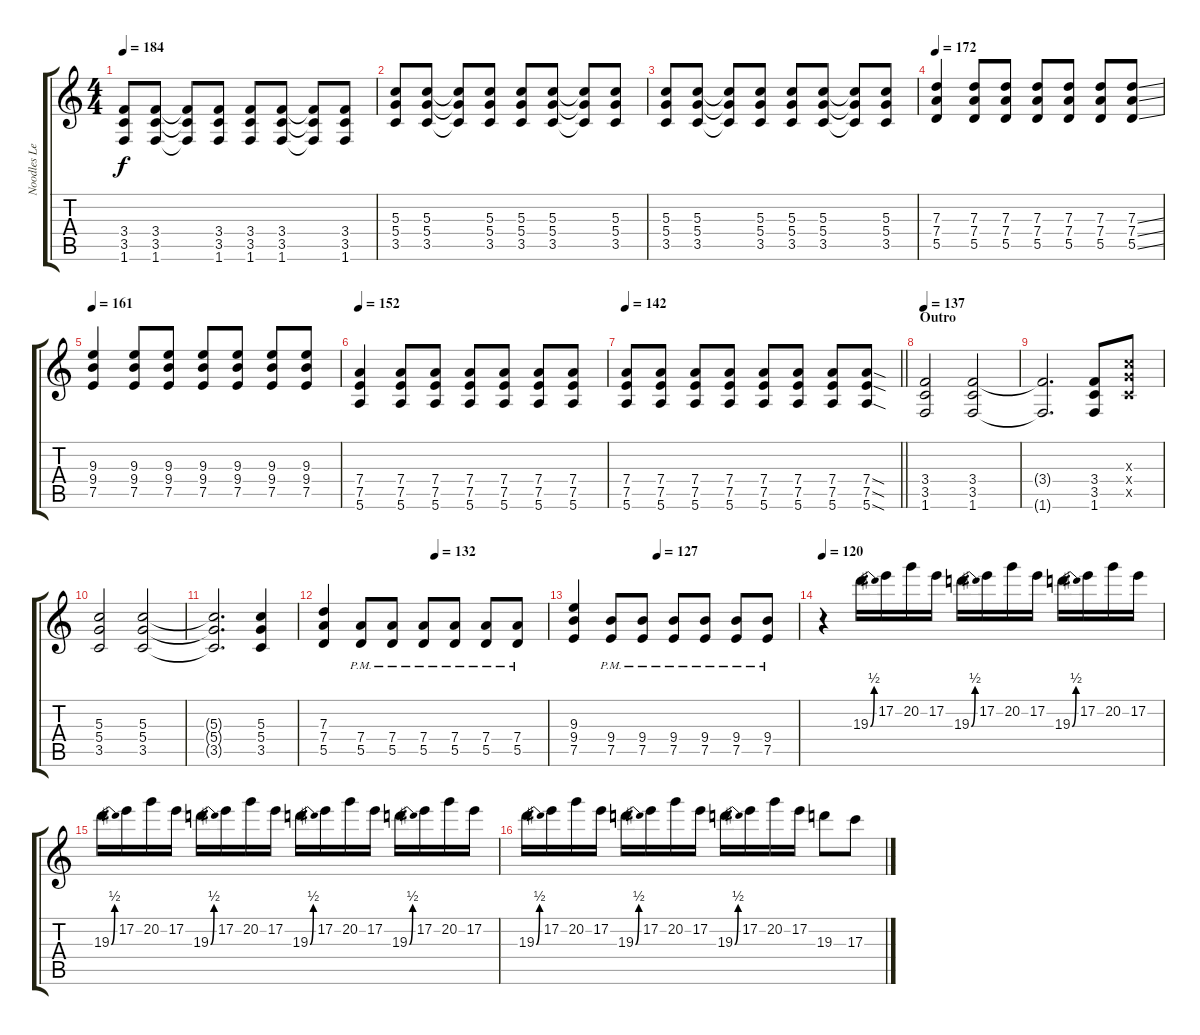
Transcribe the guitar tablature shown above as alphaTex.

\track ("Noodles Lead Guitar" "Noodles Le") {instrument overdrivenguitar}
\staff {score tabs}
\tuning (E4 B3 G3 D3 A2 E2) {hide}
\ts (4 4)
\tempo 184
\clef g2
\ks c
(3.4 3.5 1.6).8{dy f} (3.4 3.5 1.6).8 (3.4{t} 3.5{t} 1.6{t}).8 (3.4 3.5 1.6).8 (3.4 3.5 1.6).8 (3.4 3.5 1.6).8 (3.4{t} 3.5{t} 1.6{t}).8 (3.4 3.5 1.6).8 |
(5.3 5.4 3.5).8 (5.3 5.4 3.5).8 (5.3{t} 5.4{t} 3.5{t}).8 (5.3 5.4 3.5).8 (5.3 5.4 3.5).8 (5.3 5.4 3.5).8 (5.3{t} 5.4{t} 3.5{t}).8 (5.3 5.4 3.5).8 |
(5.3 5.4 3.5).8 (5.3 5.4 3.5).8 (5.3{t} 5.4{t} 3.5{t}).8 (5.3 5.4 3.5).8 (5.3 5.4 3.5).8 (5.3 5.4 3.5).8 (5.3{t} 5.4{t} 3.5{t}).8 (5.3 5.4 3.5).8 |
\tempo 172
(7.3 7.4 5.5).4 (7.3 7.4 5.5).8 (7.3 7.4 5.5).8 (7.3 7.4 5.5).8 (7.3 7.4 5.5).8 (7.3 7.4 5.5).8 (7.3{ss} 7.4{ss} 5.5{ss}).8 |
\tempo 161
(9.3 9.4 7.5).4 (9.3 9.4 7.5).8 (9.3 9.4 7.5).8 (9.3 9.4 7.5).8 (9.3 9.4 7.5).8 (9.3 9.4 7.5).8 (9.3 9.4 7.5).8 |
\tempo 152
(7.4 7.5 5.6).4 (7.4 7.5 5.6).8 (7.4 7.5 5.6).8 (7.4 7.5 5.6).8 (7.4 7.5 5.6).8 (7.4 7.5 5.6).8 (7.4 7.5 5.6).8 |
\tempo 142
\barLineRight lightlight
(7.4 7.5 5.6).8 (7.4 7.5 5.6).8 (7.4 7.5 5.6).8 (7.4 7.5 5.6).8 (7.4 7.5 5.6).8 (7.4 7.5 5.6).8 (7.4 7.5 5.6).8 (7.4{sod} 7.5{sod} 5.6{sod}).8 |
\section ("" "Outro")
\tempo 137
(3.4 3.5 1.6).2 (3.4 3.5 1.6).2 |
(3.4{t} 1.6{t}).2{d} (3.4 3.5 1.6).8 (5.3{x} 5.4{x} 3.5{x}).8 |
(5.3 5.4 3.5).2 (5.3 5.4 3.5).2 |
(5.3{t} 5.4{t} 3.5{t}).2{d} (5.3 5.4 3.5).4 |
\tempo (132 0.5)
(7.3 7.4 5.5).4 (7.4{pm} 5.5{pm}).8 (7.4{pm} 5.5{pm}).8 (7.4{pm} 5.5{pm}).8 (7.4{pm} 5.5{pm}).8 (7.4{pm} 5.5{pm}).8 (7.4{pm} 5.5{pm}).8 |
\tempo (127 0.375)
(9.3 9.4 7.5).4 (9.4{pm} 7.5{pm}).8 (9.4{pm} 7.5{pm}).8 (9.4{pm} 7.5{pm}).8 (9.4{pm} 7.5{pm}).8 (9.4{pm} 7.5{pm}).8 (9.4{pm} 7.5{pm}).8 |
\tempo 120
r.4 19.3{be (bend 0 0 60 2)}.16 17.2.16 20.2.16 17.2.16 19.3{be (bend 0 0 60 2)}.16 17.2.16 20.2.16 17.2.16 19.3{be (bend 0 0 60 2)}.16 17.2.16 20.2.16 17.2.16 |
19.3{be (bend 0 0 60 2)}.16 17.2.16 20.2.16 17.2.16 19.3{be (bend 0 0 60 2)}.16 17.2.16 20.2.16 17.2.16 19.3{be (bend 0 0 60 2)}.16 17.2.16 20.2.16 17.2.16 19.3{be (bend 0 0 60 2)}.16 17.2.16 20.2.16 17.2.16 |
19.3{be (bend 0 0 60 2)}.16 17.2.16 20.2.16 17.2.16 19.3{be (bend 0 0 60 2)}.16 17.2.16 20.2.16 17.2.16 19.3{be (bend 0 0 60 2)}.16 17.2.16 20.2.16 17.2.16 19.3.8 17.3.8
